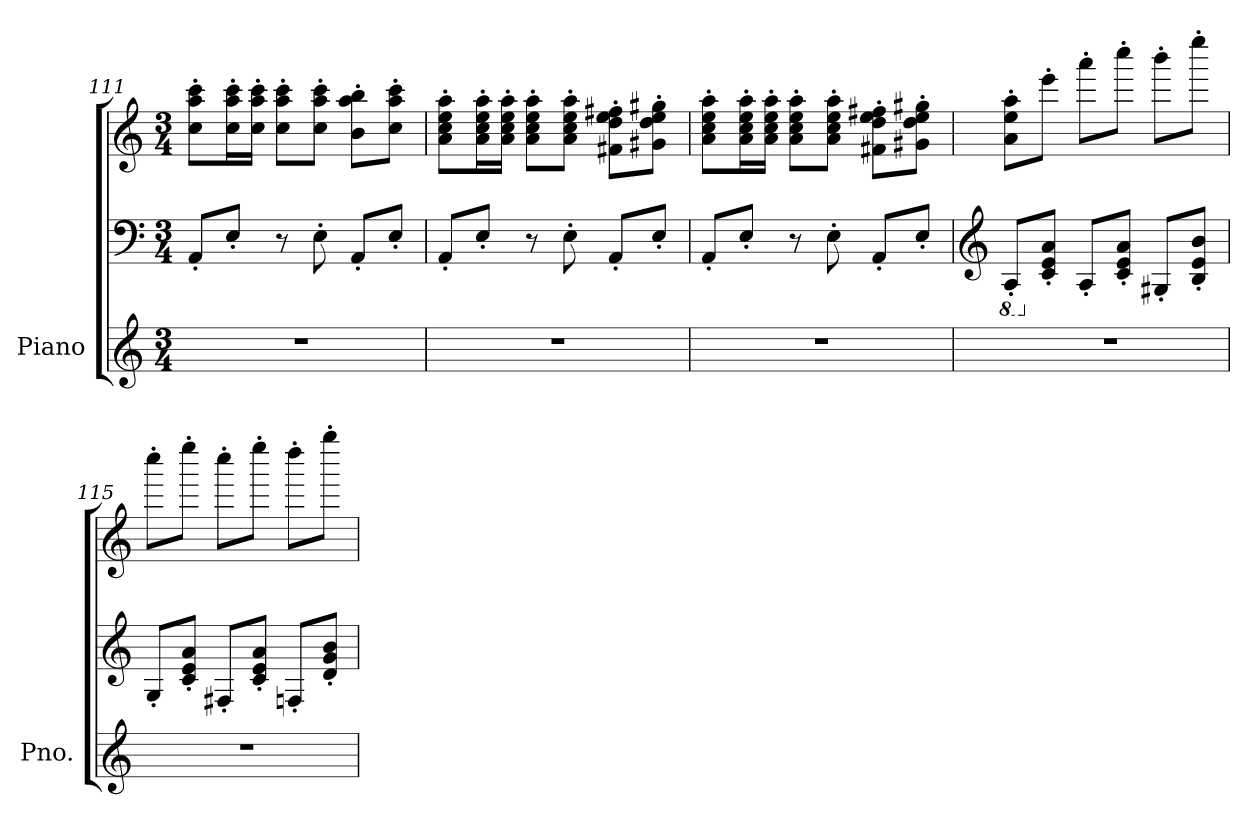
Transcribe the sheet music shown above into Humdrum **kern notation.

**kern	**kern	**kern
*part1	*part1	*part1
*staff3	*staff2	*staff1
*I"Piano	*	*
*I'Pno.	*	*
*clefG2	*clefF4	*clefG2
*k[]	*k[]	*k[]
*M3/4	*M3/4	*M3/4
=111	=111	=111
2.r	8AA'/L	8cc\' 8aa\' 8ccc\'L
.	8E'/J	16cc\' 16aa\' 16ccc\'L
.	.	16cc\' 16aa\' 16ccc\'JJ
.	8r	8cc\' 8aa\' 8ccc\'L
.	8E'\	8cc\' 8aa\' 8ccc\'J
.	8AA'/L	8b\' 8aa\' 8bb\'L
.	8E'/J	8cc\' 8aa\' 8ccc\'J
=112	=112	=112
2.r	8AA'/L	8a\' 8cc\' 8ee\' 8aa\'L
.	8E'/J	16a\' 16cc\' 16ee\' 16aa\'L
.	.	16a\' 16cc\' 16ee\' 16aa\'JJ
.	8r	8a\' 8cc\' 8ee\' 8aa\'L
.	8E'\	8a\' 8cc\' 8ee\' 8aa\'J
.	8AA'/L	8f#X\' 8dd\' 8ee\' 8ff#X\'L
.	8E'/J	8g#X\' 8dd\' 8ee\' 8gg#X\'J
=113	=113	=113
2.r	8AA'/L	8a\' 8cc\' 8ee\' 8aa\'L
.	8E'/J	16a\' 16cc\' 16ee\' 16aa\'L
.	.	16a\' 16cc\' 16ee\' 16aa\'JJ
.	8r	8a\' 8cc\' 8ee\' 8aa\'L
.	8E'\	8a\' 8cc\' 8ee\' 8aa\'J
.	8AA'/L	8f#X\' 8dd\' 8ee\' 8ff#X\'L
.	8E'/J	8g#X\' 8dd\' 8ee\' 8gg#X\'J
!!LO:LB:g=z
=114	=114	=114
*	*clefG2	*
*	*8ba	*
2.r	8AA'/L	8a\' 8ee\' 8aa\'L
*	*X8ba	*
.	8c/' 8e/' 8a/'J	8eee'\J
.	8A'/L	8aaa'\L
.	8c/' 8e/' 8a/'J	8cccc'\J
.	8G#X'/L	8bbb'\L
.	8B/' 8e/' 8b/'J	8eeee'\J
=115	=115	=115
2.r	8G'/L	8cccc'\L
.	8c/' 8e/' 8a/'J	8eeee'\J
.	8F#X'/L	8cccc'\L
.	8c/' 8e/' 8a/'J	8eeee'\J
.	8Fn'/L	8dddd'\L
.	8d/' 8g/' 8b/'J	8gggg'\J
=	=	=
*-	*-	*-
